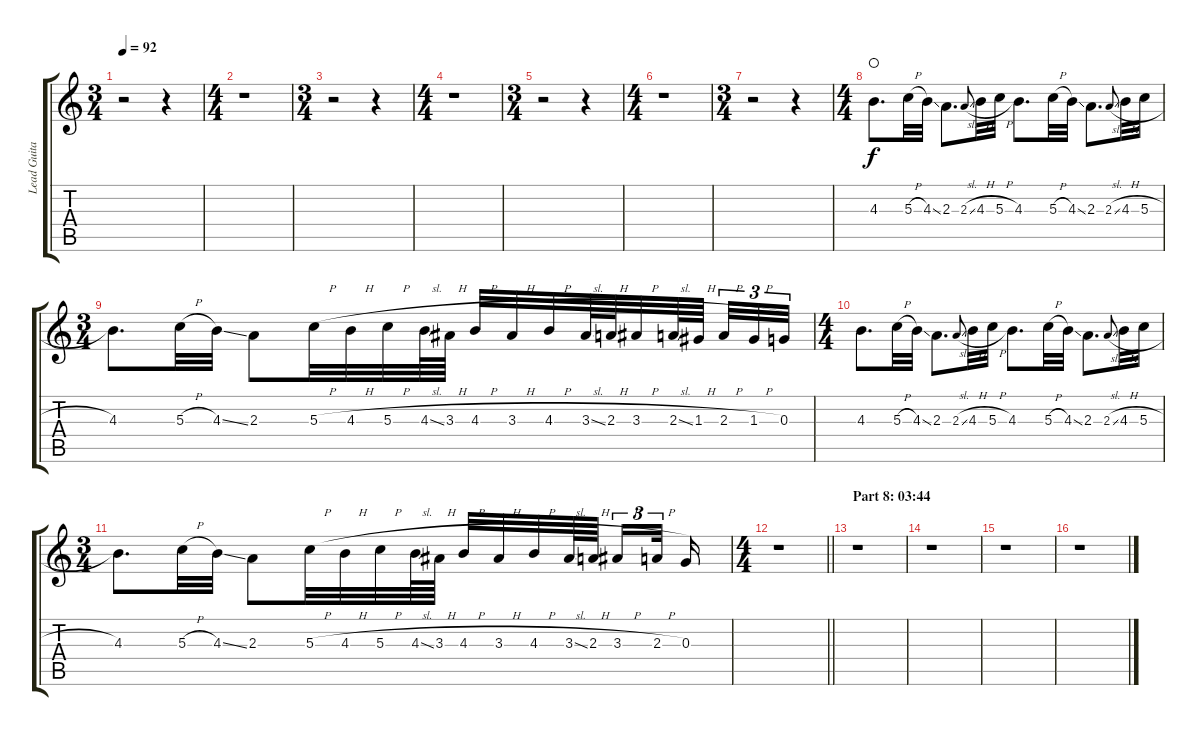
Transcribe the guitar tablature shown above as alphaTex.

\track ("Lead Guitar 1 (Distortion)" "Lead Guita") {instrument overdrivenguitar}
\staff {score tabs}
\tuning (E4 B3 G3 D3 A2 E2) {hide}
\ts (3 4)
\tempo 92
\clef g2
\ks c
r.2{dy f} r.4 |
\ts (4 4)
r.1 |
\ts (3 4)
r.2 r.4 |
\ts (4 4)
r.1 |
\ts (3 4)
r.2 r.4 |
\ts (4 4)
r.1 |
\ts (3 4)
r.2 r.4 |
\ts (4 4)
4.3.8{d waho} 5.3{h}.32 4.3{ss}.32 2.3.8{d} 2.3{sl}.8{gr onbeat} 4.3{h}.32 5.3{h}.32 4.3.8{d} 5.3{h}.32 4.3{ss}.32 2.3.8{d} 2.3{sl}.8{gr onbeat} 4.3{h}.32 5.3{h}.32 |
\ts (3 4)
4.3.8{d} 5.3{h}.32 4.3{ss}.32 2.3.8 5.3{h}.32 4.3{h}.32 5.3{h}.32 4.3{sl}.64 3.3{h}.64 4.3{h}.32 3.3{h}.32 4.3{h}.32 3.3{sl}.64 2.3{h}.64 3.3{h}.32 2.3{sl}.64 1.3{h}.64{beam splitsecondary} 2.3{h}.32{tu (3 2)} 1.3{h}.32{tu (3 2)} 0.3.32{tu (3 2)} |
\ts (4 4)
4.3.8{d} 5.3{h}.32 4.3{ss}.32 2.3.8{d} 2.3{sl}.8{gr onbeat} 4.3{h}.32 5.3{h}.32 4.3.8{d} 5.3{h}.32 4.3{ss}.32 2.3.8{d} 2.3{sl}.8{gr onbeat} 4.3{h}.32 5.3{h}.32 |
\ts (3 4)
4.3.8{d} 5.3{h}.32 4.3{ss}.32 2.3.8 5.3{h}.32 4.3{h}.32 5.3{h}.32 4.3{sl}.64 3.3{h}.64 4.3{h}.32 3.3{h}.32 4.3{h}.32 3.3{sl}.64 2.3{h}.64{beam splitsecondary} 3.3{h}.16{tu (3 2)} 2.3{h}.32{tu (3 2) beam splitsecondary} 0.3.16 |
\ts (4 4)
\barLineRight lightlight
r.1 |
\section ("" "Part 8: 03:44")
r.1 |
r.1 |
r.1 |
r.1
